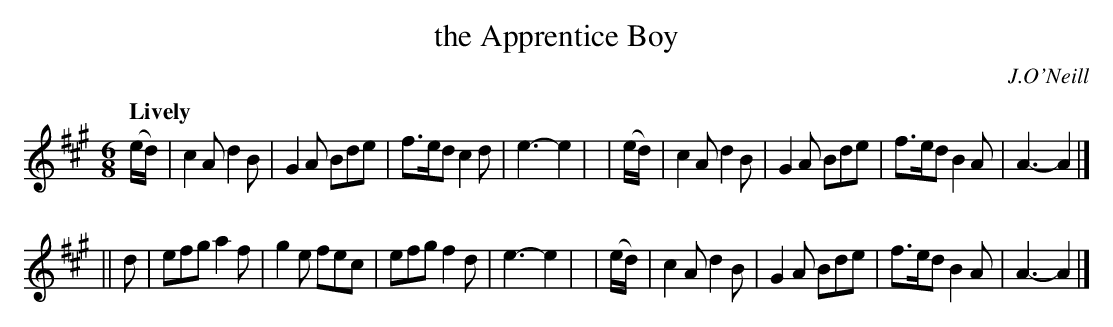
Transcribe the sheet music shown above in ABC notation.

X:1
T: the Apprentice Boy
O: J.O'Neill
Q: "Lively"
M: 6/8
L: 1/8
K: A
  (e/d/) | c2A d2B | G2A Bde | f>ed c2d | e3- e2 |\
| (e/d/) | c2A d2B | G2A Bde | f>ed B2A | A3- A2 |]
|| d     | efg a2f | g2e fec | efg  f2d | e3- e2 |\
| (e/d/) | c2A d2B | G2A Bde | f>ed B2A | A3- A2 |]
